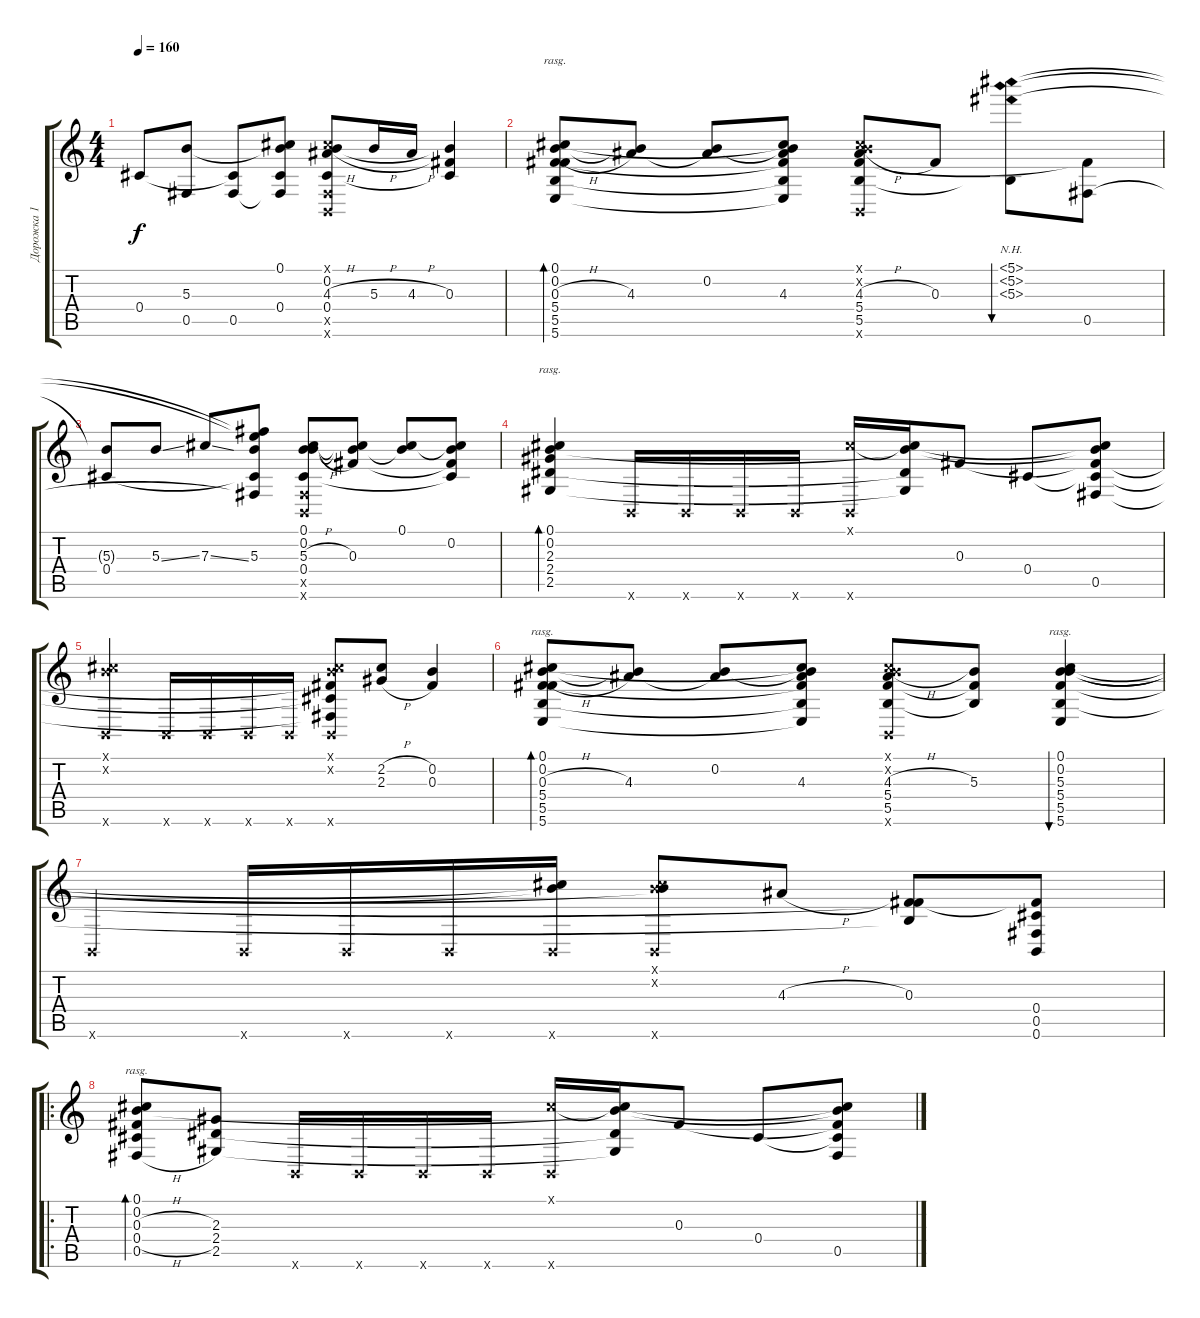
\track ("Дорожка 1" "Дорожка 1") {instrument acousticguitarsteel}
\staff {score tabs}
\tuning (Db4 B3 Gb3 Db3 Gb2 B1) {hide}
\ts (4 4)
\tempo 160
\clef g2
\ks c
0.4.8{dy f} (5.3 0.5{t}).8 (0.4{t} 0.5).8 (0.1{t} 5.3{t} 0.4 0.5{t}).8 (0.1{x} 0.2 4.3{h} 0.4 0.5{x} 0.6{x}).8 5.3{h}.16 4.3{h}.16 (0.2{t} 0.3 0.4{t}).4 |
(0.1 0.2 0.3{h} 5.4 5.5 5.6).8{bd 120 rasg ii} (0.2{t} 4.3).8 (0.2 4.3{t}).8 (0.1{t} 0.2{t} 4.3 5.4{t} 5.5{t} 5.6{t}).8 (0.1{x} 0.2{x} 4.3{h} 5.4 5.5 0.6{x}).8 0.3.8 (5.1{nh} 5.2{nh} 5.3{nh} 5.5{t}).8{bu 30} (5.4{t} 0.5).8 |
(5.3{t} 0.4).8 5.3{ss}.8 7.3{ss}.8 (5.1{t} 5.2{t} 5.3 0.4{t} 0.5{t}).8 (0.1 0.2 5.3{h} 0.4 0.5{x} 0.6{x}).8 (0.1{t} 0.2{t} 0.3).8 (0.1 0.2{t}).8 (0.1{t} 0.2 0.3{t} 0.4{t}).8 |
(0.1 0.2 2.3 2.4 2.5).4{bd 120 rasg ii} 0.6{x}.16 0.6{x}.16 0.6{x}.16 0.6{x}.16 (0.1{x} 0.6{x}).16 (0.1{t} 0.2{t} 2.4{t} 2.5{t}).16 0.3.8 0.4.8 (0.1{t} 0.2{t} 0.3{t} 0.4{t} 0.5).8 |
(0.1{x} 0.2{x} 0.6{x}).4 0.6{x}.16 0.6{x}.16 0.6{x}.16 0.6{x}.16 (0.1{x} 0.2{x} 0.3{t} 0.4{t} 0.5{t} 0.6{x}).8 (2.2{h} 2.3{h}).8 (0.2 0.3).4 |
(0.1 0.2 0.3{h} 5.4 5.5 5.6).8{bd 120 rasg ii} (0.2{t} 4.3).8 (0.2 4.3{t}).8 (0.1{t} 0.2{t} 4.3 5.4{t} 5.5{t} 5.6{t}).8 (0.1{x} 0.2{x} 4.3{h} 5.4 5.5 0.6{x}).8 (5.3 5.4{t} 5.5{t}).8 (0.1 0.2 5.3 5.4 5.5 5.6).4{bu 120 rasg ii} |
0.6{x}.4 0.6{x}.16 0.6{x}.16 0.6{x}.16 (0.1{t} 0.2{t} 0.6{x}).16 (0.1{x} 0.2{x} 5.3{t} 0.6{x}).8 4.3{h}.8 (0.3 5.4{t} 5.5{t}).8 (0.3{t} 0.4 0.5 0.6).8 |
\ro
(0.1 0.2 0.3{h} 0.4{h} 0.5{h}).8{bd 120 rasg ii} (2.3 2.4 2.5).8 0.6{x}.16 0.6{x}.16 0.6{x}.16 0.6{x}.16 (0.1{x} 0.6{x}).16 (0.1{t} 0.2{t} 2.4{t} 2.5{t}).16 0.3.8 0.4.8 (0.1{t} 0.2{t} 0.3{t} 0.4{t} 0.5).8
